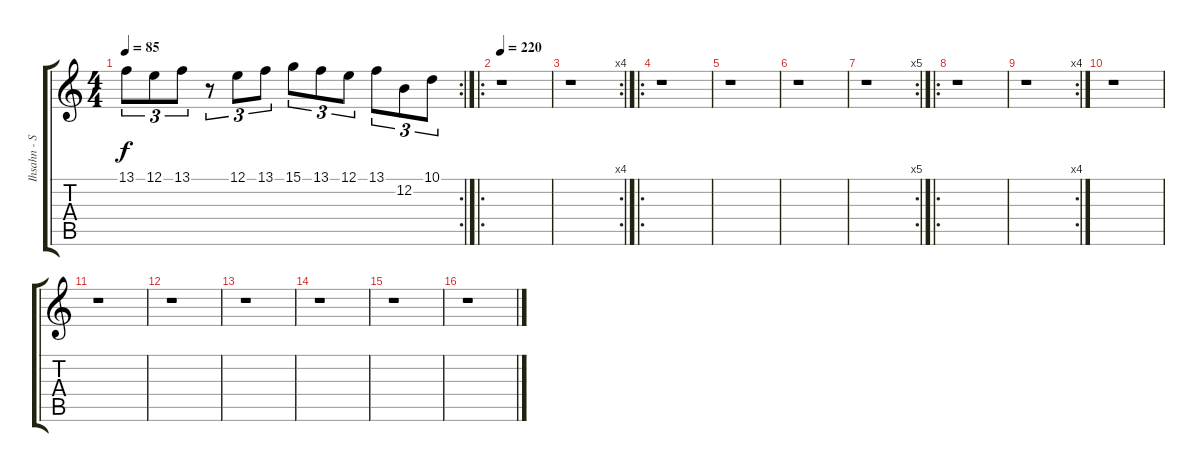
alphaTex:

\track ("Ihsahn - Strings" "Ihsahn - S") {instrument acousticgrandpiano}
\staff {score tabs}
\tuning (E4 B3 G3 D3 A2 E2) {hide}
\rc 2
\ts (4 4)
\tempo 85
\clef g2
\ks c
13.1.8{tu (3 2) dy f} 12.1.8{tu (3 2)} 13.1.8{tu (3 2)} r.8{tu (3 2)} 12.1.8{tu (3 2)} 13.1.8{tu (3 2)} 15.1.8{tu (3 2)} 13.1.8{tu (3 2)} 12.1.8{tu (3 2)} 13.1.8{tu (3 2)} 12.2.8{tu (3 2)} 10.1.8{tu (3 2)} |
\ro
\tempo 220
r.1 |
\rc 4
r.1 |
\ro
r.1 |
r.1 |
r.1 |
\rc 5
r.1 |
\ro
r.1 |
\rc 4
r.1 |
r.1 |
r.1 |
r.1 |
r.1 |
r.1 |
r.1 |
r.1
